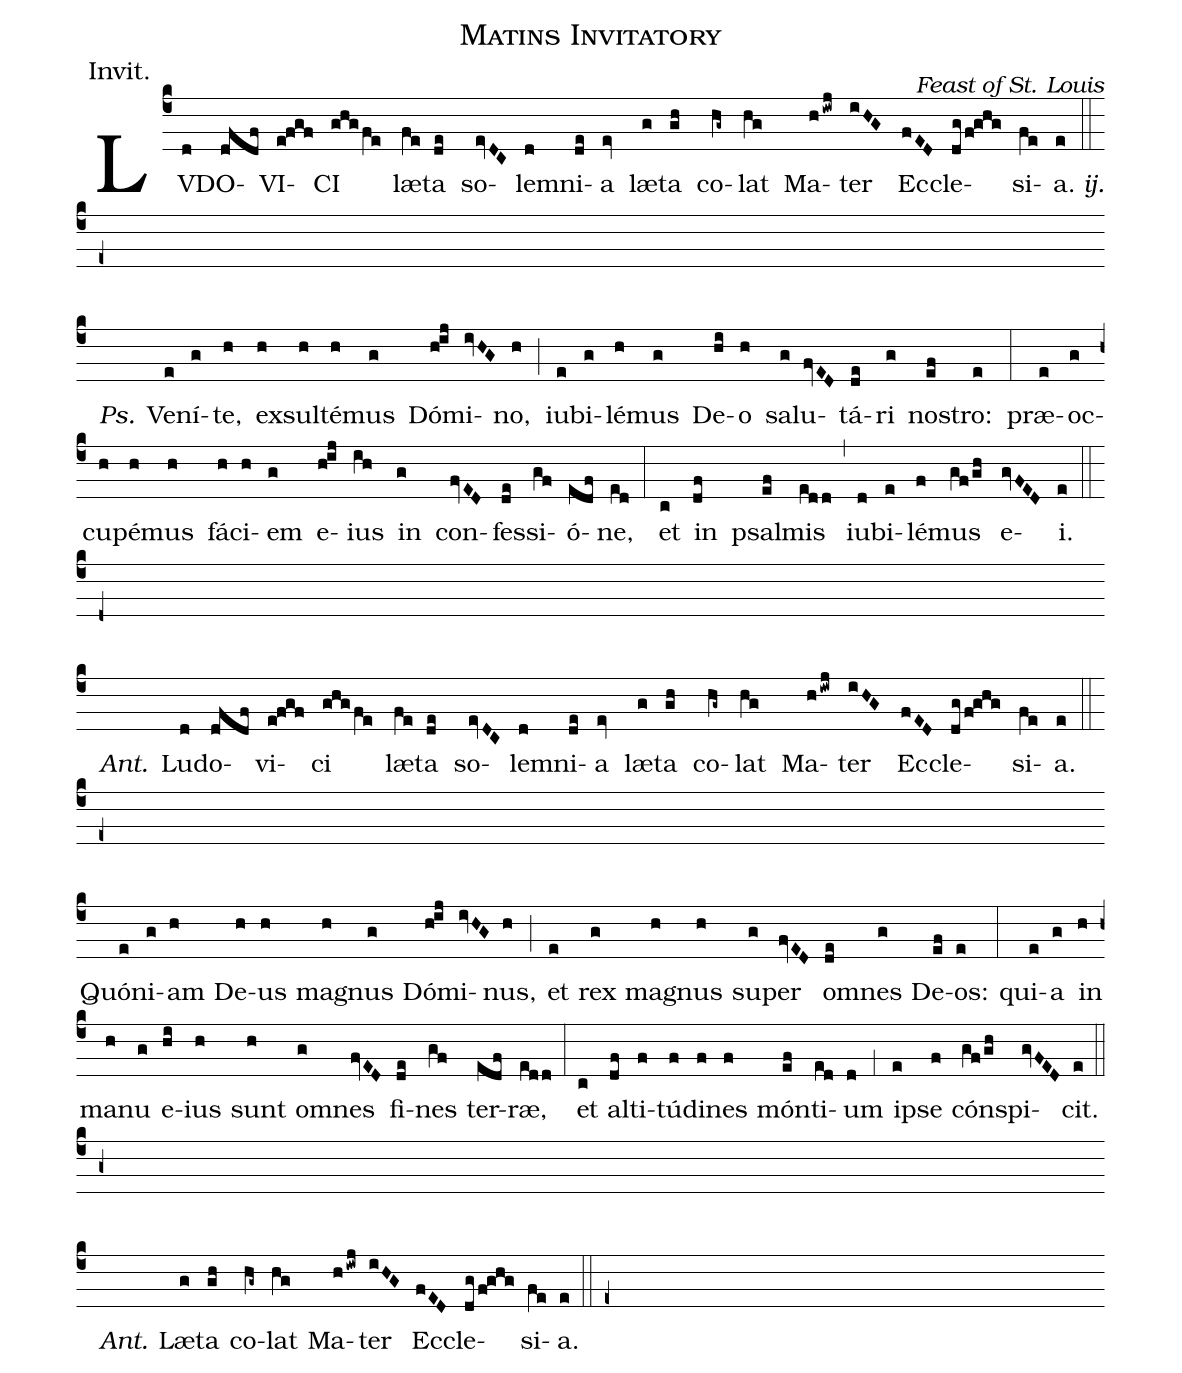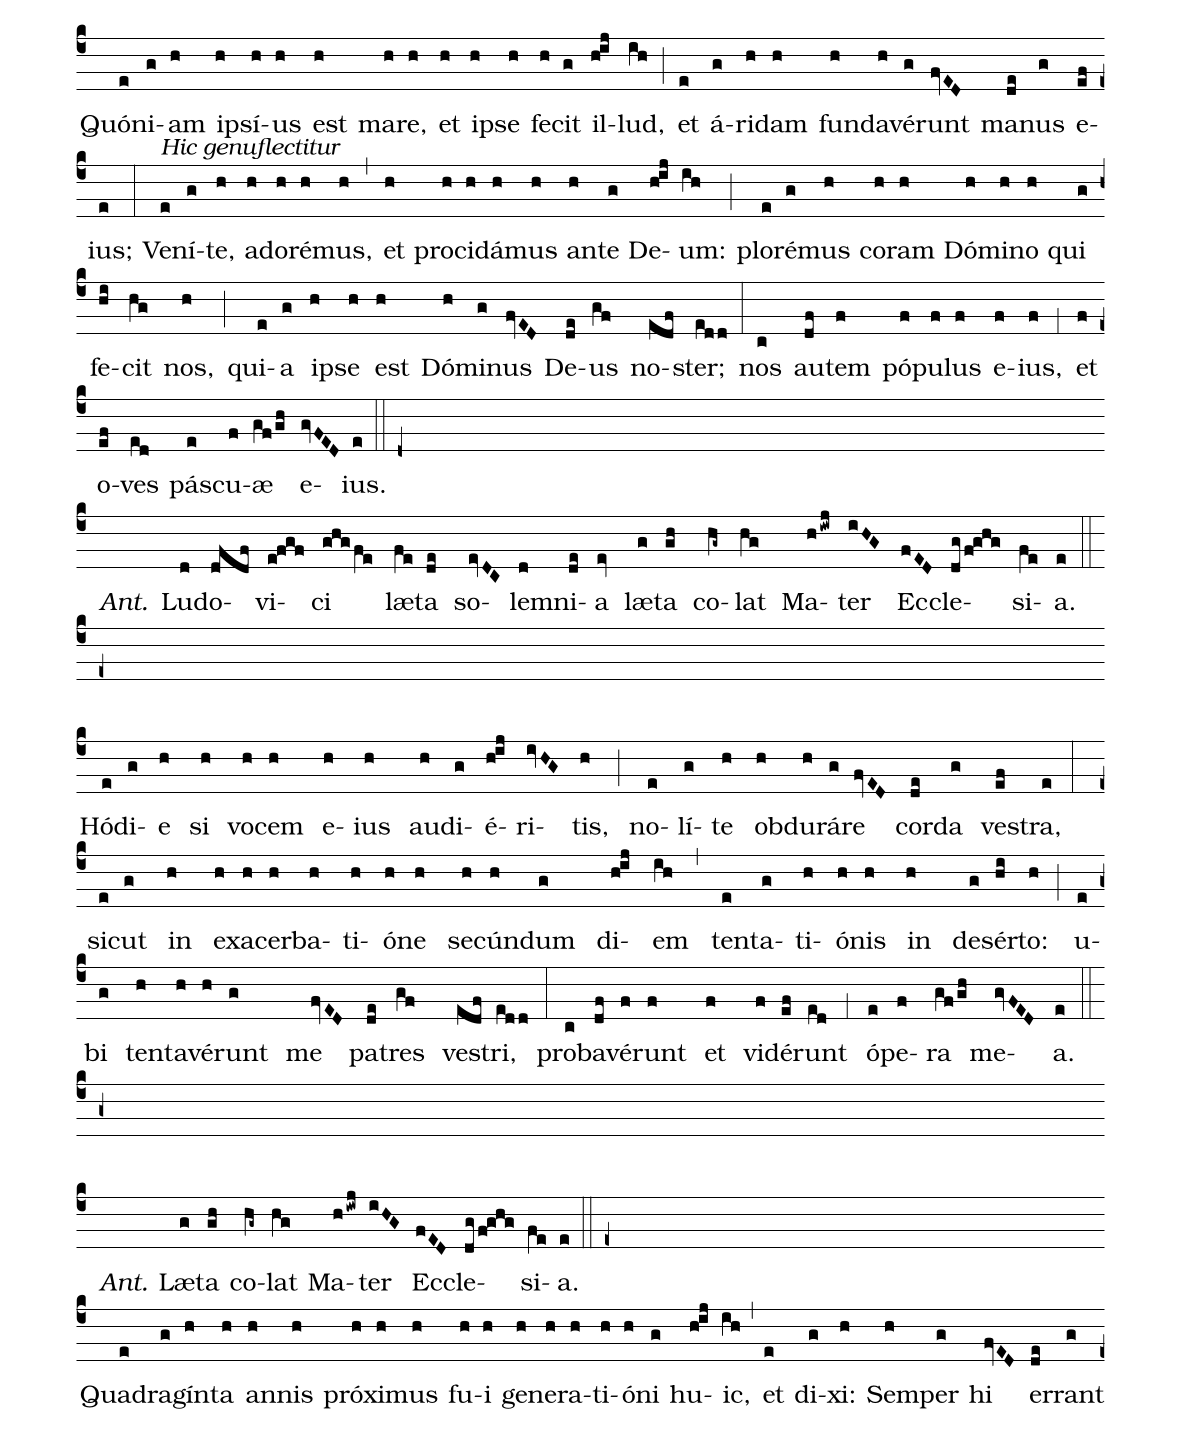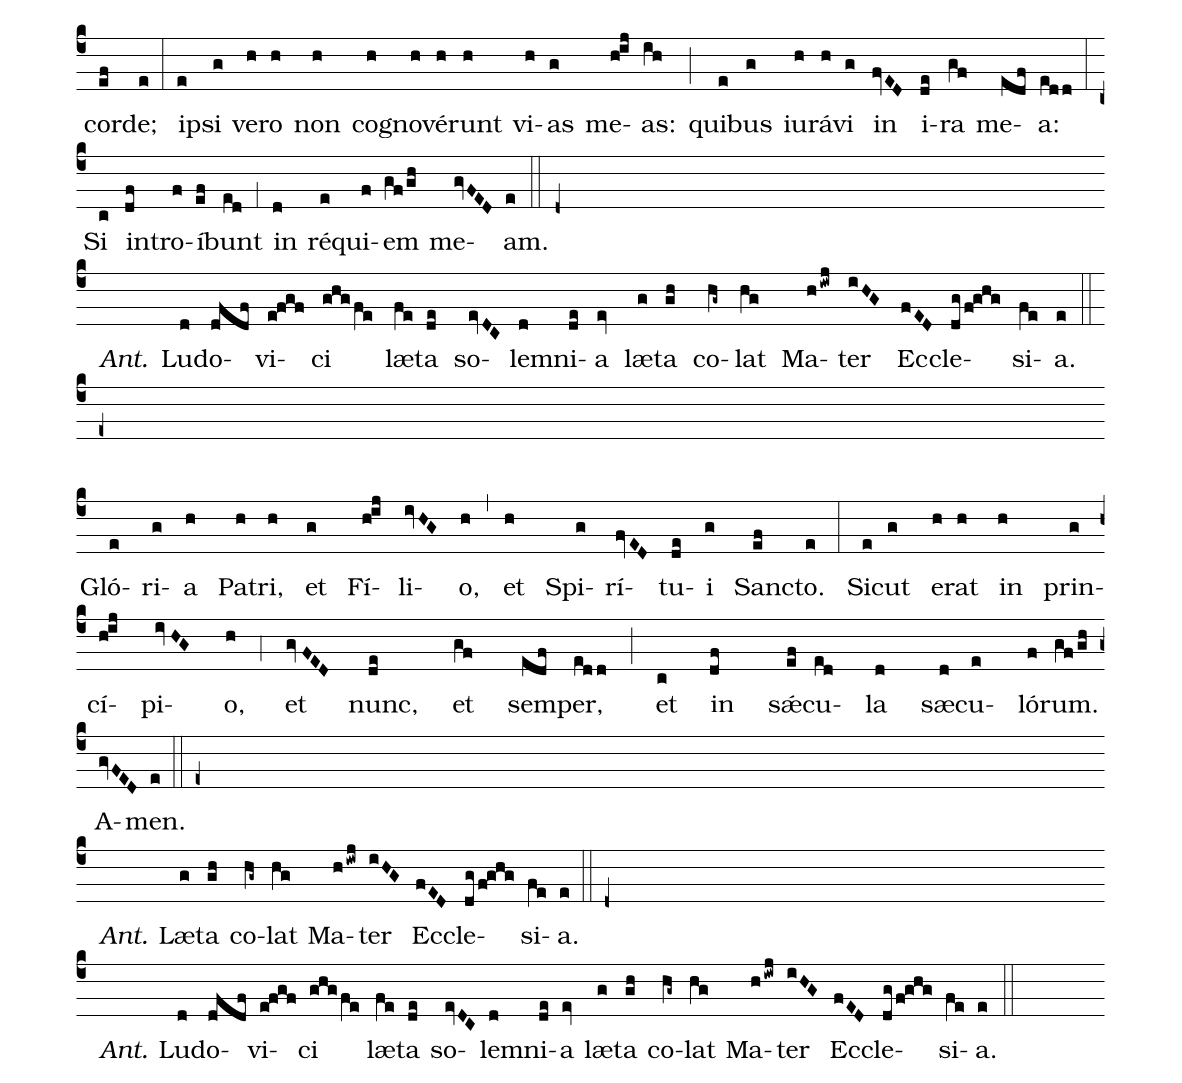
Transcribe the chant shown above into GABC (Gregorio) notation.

name: Matins Invitatory;
commentary: Feast of St. Louis;
annotation: Invit.;
%%
(c4)LV(d)DO(dfdf)VI(e!fgf)CI(ghgfe) læ(fe)ta(de) so(evDC)lem(d)ni(de)a(ev) læ(g)ta(gh) co(hg~)lat(hg) Ma(hiwj)ter(iHG) Ec(fED)cle(dg/f!ghg)si-(fe)a.(e) <i>ij.</i>(::)(e+Z-)
<i>Ps.</i>() Ve(e)ní(g)te,(h) ex(h)sul(h)té(h)mus(g) Dó(h!ij)mi(ivHG)no,(h) (;) iu(e)bi(g)lé(h)mus(g) De(hi)o(h) sa(g)lu(fvED)tá(de)ri(g) no(ef)stro:(e) (:)
præ(e)oc(g)cu(h)pé(h)mus(h) fá(h)ci(h)em(g) e(h!ij)ius(ih) in(g) con(fvED)fes(de)si(gf)ó(edf)ne,(ed) (:) et(c) in(df) psal(ef)mis(edd) (,) iu(d)bi(e)lé(f)mus(gf/gh) e(gvFED)i.(e) (::)(d+Z-) <i>Ant.</i>() Lu(d)do(dfdf)vi(e!fgf)ci(ghgfe) læ(fe)ta(de) so(evDC)lem(d)ni(de)a(ev) læ(g)ta(gh) co(hg~)lat(hg) Ma(hiwj)ter(iHG) Ec(fED)cle(dg/f!ghg)si-(fe)a.(e) (::)(e+Z-)
Quó(e)ni(g)am(h) De(h)us(h) ma(h)gnus(g) Dó(h!ij)mi(ivHG)nus,(h) (;) et(e) rex(g) ma(h)gnus(h) su(g)per(fvED) om(de)nes(g) De(ef)os:(e) (:) qui(e)a(g) in(h) ma(h)nu(g) e(hi)ius(h) sunt(h) om(g)nes(fvED) fi(de)nes(gf) ter(edf)ræ,(edd) (:) et(c) al(df)ti(f)tú(f)di(f)nes(f) món(ef)ti(ed)um(d) (,1) i(e)pse(f) cón(gf/gh)spi(gvFED)cit.(e) (::)(g+Z-) <i>Ant.</i>() Læ(g)ta(gh) co(hg~)lat(hg) Ma(hiwj)ter(iHG) Ec(fED)cle(dg/f!ghg)si-(fe)a.(e) (::)(e+Z-)
Quó(e)ni(g)am(h) i(h)psí(h)us(h) est(h) ma(h)re,(h) et(h) i(h)pse(h) fe(h)cit(g) il(h!ij)lud,(ih) (;) et(e) á(g)ri(h)dam(h) fun(h)da(h)vé(g)runt(fvED) ma(de)nus(g) e(ef)ius;(e) (:)
Ve(e[alt:Hic genuflectitur])ní(g)te,(h) a(h)do(h)ré(h)mus,(h) (,) et(h) pro(h)ci(h)dá(h)mus(h) an(h)te(g) De(h!ij)um:(ih) (;) plo(e)ré(g)mus(h) co(h)ram(h) Dó(h)mi(h)no(h) qui(g) fe(hi)cit(hg) nos,(h) (;) qui(e)a(g) i(h)pse(h) est(h) Dó(h)mi(g)nus(fvED) De(de)us(gf) no(edf)ster;(edd) (:) nos(c) au(df)tem(f) pó(f)pu(f)lus(f) e(f)ius,(f) (,1) et(f) o(ef)ves(ed) pá(e)scu(f)æ(gf/gh) e(gvFED)ius.(e) (::)(d+Z-) <i>Ant.</i>() Lu(d)do(dfdf)vi(e!fgf)ci(ghgfe) læ(fe)ta(de) so(evDC)lem(d)ni(de)a(ev) læ(g)ta(gh) co(hg~)lat(hg) Ma(hiwj)ter(iHG) Ec(fED)cle(dg/f!ghg)si(fe)a.(e) (::)(e+Z-)
Hó(e)di(g)e(h) si(h) vo(h)cem(h) e(h)ius(h) au(h)di(g)é(h!ij)ri(ivHG)tis,(h) (;) no(e)lí(g)te(h) ob(h)du(h)rá(g)re(fvED) cor(de)da(g) ve(ef)stra,(e) (:) si(e)cut(g) in(h) e(h)xa(h)cer(h)ba(h)ti(h)ó(h)ne(h) se(h)cún(h)dum(g) di(h!ij)em(ih) (,) ten(e)ta(g)ti(h)ó(h)nis(h) in(h) de(g)sér(hi)to:(h) (;) u(e)bi(g) ten(h)ta(h)vé(h)runt(g) me(fvED) pa(de)tres(gf) ve(edf)stri,(edd) (:) pro(c)ba(df)vé(f)runt(f) et(f) vi(f)dé(ef)runt(ed) (,1) ó(e)pe(f)ra(gf/gh) me(gvFED)a.(e) (::)(g+Z-) <i>Ant.</i>() Læ(g)ta(gh) co(hg~)lat(hg) Ma(hiwj)ter(iHG) Ec(fED)cle(dg/f!ghg)si(fe)a.(e) (::)(e+Z-)
Qua(e)dra(g)gín(h)ta(h) an(h)nis(h) pró(h)xi(h)mus(h) fu(h)i(h) ge(h)ne(h)ra(h)ti(h)ó(h)ni(g) hu(h!ij)ic,(ih) (,) et(e) di(g)xi:(h) Sem(h)per(g) hi(fvED) er(de)rant(g) cor(ef)de;(e) (:) i(e)psi(g) ve(h)ro(h) non(h) co(h)gno(h)vé(h)runt(h) vi(h)as(g) me(h!ij)as:(ih) (;) qui(e)bus(g) iu(h)rá(h)vi(g) in(fvED) i(de)ra(gf) me(edf)a:(edd) (:) Si(c) in(df)tro(f)í(ef)bunt(ed) (,1) in(d) ré(e)qui(f)em(gf/gh) me(gvFED)am.(e) (::)(d+Z-) <i>Ant.</i>() Lu(d)do(dfdf)vi(e!fgf)ci(ghgfe) læ(fe)ta(de) so(evDC)lem(d)ni(de)a(ev) læ(g)ta(gh) co(hg~)lat(hg) Ma(hiwj)ter(iHG) Ec(fED)cle(dg/f!ghg)si(fe)a.(e) (::)(e+Z-)
Gló(e)ri(g)a(h) Pa(h)tri,(h) et(g) Fí(h!ij)li(ivHG)o,(h) (,) et(h) Spi(g)rí(fvED)tu(de)i(g) San(ef)cto.(e) (:) Si(e)cut(g) e(h)rat(h) in(h) prin(g)cí(h!ij)pi(ivHG)o,(h) (,4) et(gvFED) nunc,(de) et(gf) sem(edf)per,(edd) (;) et(c) in(df) s{<sp>'ae</sp>}(ef)cu(ed)la(d) sæ(d)cu(e)ló(f)rum.(gf/ghz) A(gvFED)men.(e) (::)(e+Z-) <i>Ant.</i>() Læ(g)ta(gh) co(hg~)lat(hg) Ma(hiwj)ter(iHG) Ec(fED)cle(dg/f!ghg)si(fe)a.(e) (::)(d+Z-) <i>Ant.</i>() Lu(d)do(dfdf)vi(e!fgf)ci(ghgfe) læ(fe)ta(de) so(evDC)lem(d)ni(de)a(ev) læ(g)ta(gh) co(hg~)lat(hg) Ma(hiwj)ter(iHG) Ec(fED)cle(dg/f!ghg)si(fe)a.(e) (::)
